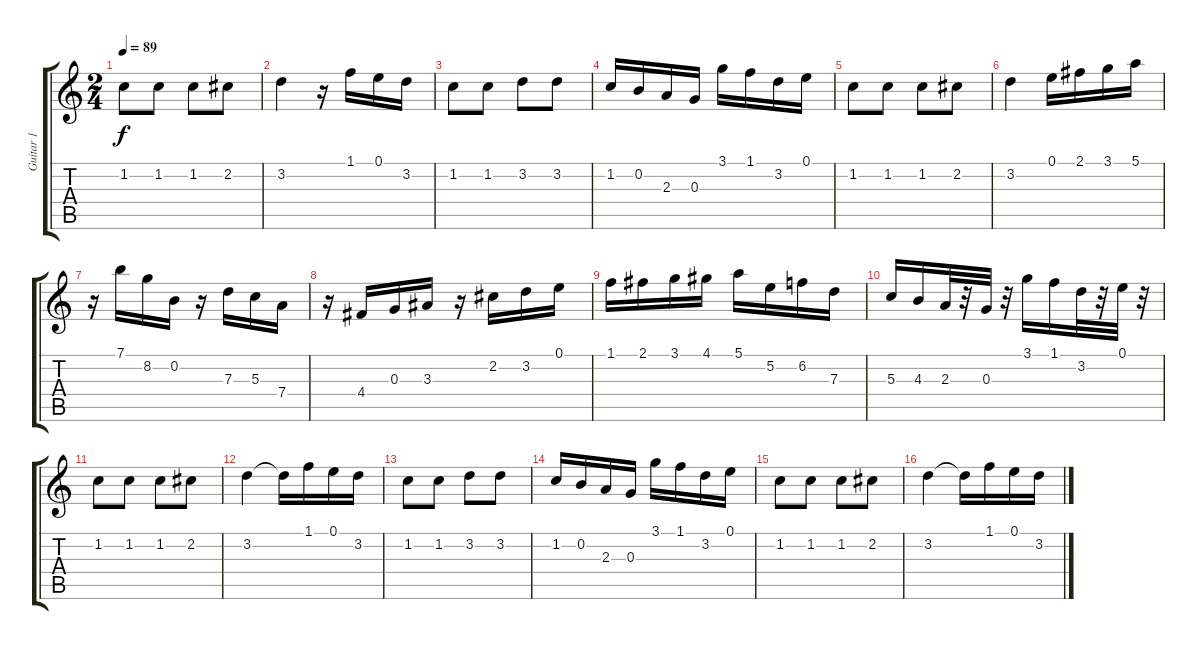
\track ("Guitar 1" "Guitar 1") {instrument acousticguitarnylon}
\staff {score tabs}
\tuning (E4 B3 G3 D3 A2 E2) {hide}
\ts (2 4)
\tempo 89
\clef g2
\ks c
1.2.8{dy f} 1.2.8 1.2.8 2.2.8 |
3.2.4 r.16 1.1.16 0.1.16 3.2.16 |
1.2.8 1.2.8 3.2.8 3.2.8 |
1.2.16 0.2.16 2.3.16 0.3.16 3.1.16 1.1.16 3.2.16 0.1.16 |
1.2.8 1.2.8 1.2.8 2.2.8 |
3.2.4 0.1.16 2.1.16 3.1.16 5.1.16 |
r.16 7.1.16 8.2.16 0.2.16 r.16 7.3.16 5.3.16 7.4.16 |
r.16 4.4.16 0.3.16 3.3.16 r.16 2.2.16 3.2.16 0.1.16 |
1.1.16 2.1.16 3.1.16 4.1.16 5.1.16 5.2.16 6.2.16 7.3.16 |
5.3.16 4.3.16 2.3.32 r.32 0.3.32 r.32 3.1.16 1.1.16 3.2.32 r.32 0.1.32 r.32 |
1.2.8 1.2.8 1.2.8 2.2.8 |
3.2.4 3.2{t}.16 1.1.16 0.1.16 3.2.16 |
1.2.8 1.2.8 3.2.8 3.2.8 |
1.2.16 0.2.16 2.3.16 0.3.16 3.1.16 1.1.16 3.2.16 0.1.16 |
1.2.8 1.2.8 1.2.8 2.2.8 |
3.2.4 3.2{t}.16 1.1.16 0.1.16 3.2.16
